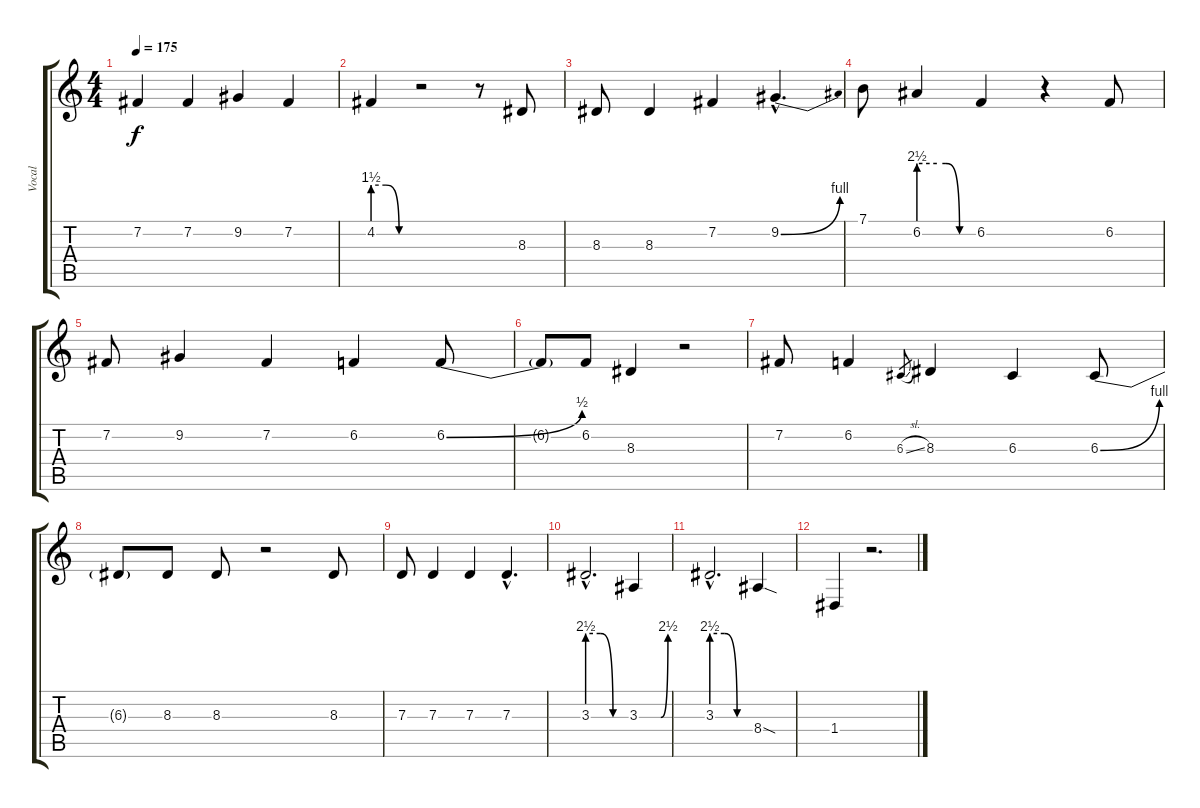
\track ("Vocal" "Vocal") {instrument baritonesax}
\staff {score tabs}
\tuning (E4 B3 G3 D3 A2 E2) {hide}
\ts (4 4)
\tempo 175
\clef g2
\ks c
7.2.4{dy f} 7.2.4 9.2.4 7.2.4 |
4.2{be (custom 0 6 20 6 40 0 60 0)}.4 r.2 r.8 8.3.8 |
8.3.8 8.3.4 7.2.4 9.2{be (bend 0 0 60 4) hac}.4{d} |
7.1.8 6.2{be (custom 0 10 20 10 30 10 45 0 60 0)}.4 6.2.4 r.4 6.2.8 |
7.2.8 9.2.4 7.2.4 6.2.4 6.2{be (bend 0 0 60 2)}.8 |
6.2{t}.8 6.2.8 8.3.4 r.2 |
7.2.8 6.2.4 6.3{sl}.8{gr} 8.3.4 6.3.4 6.3{be (bend 0 0 60 4)}.8 |
6.3{t}.8 8.3.8 8.3.8 r.2 8.3.8 |
7.3.8 7.3.4 7.3.4 7.3{hac}.4{d} |
3.3{be (custom 0 10 20 10 40 0 60 0) hac}.2{d} 3.3{be (custom 0 0 25 0 30 0 40 0 45 0 60 10)}.4 |
3.3{be (custom 0 10 20 10 40 0 60 0) hac}.2{d} 8.4{sod}.4 |
1.4.4 r.2{d}
